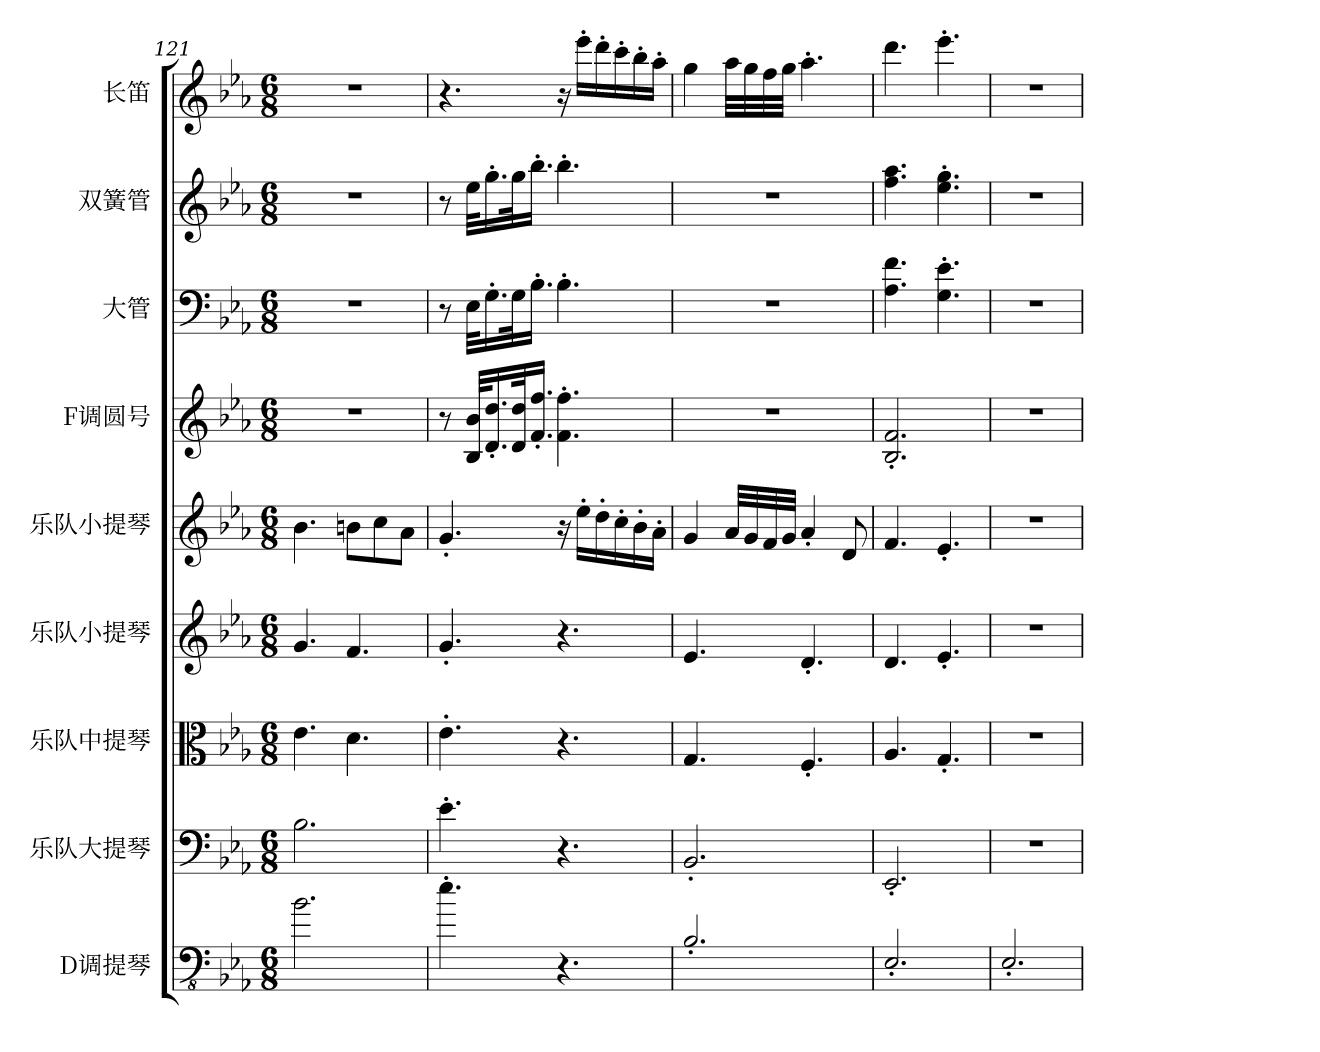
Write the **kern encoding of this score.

**kern	**kern	**kern	**kern	**kern	**kern	**kern	**kern	**kern
*part9	*part8	*part7	*part6	*part5	*part4	*part3	*part2	*part1
*staff9	*staff8	*staff7	*staff6	*staff5	*staff4	*staff3	*staff2	*staff1
*I"D调提琴	*I"乐队大提琴	*I"乐队中提琴	*I"乐队小提琴	*I"乐队小提琴	*I"F调圆号	*I"大管	*I"双簧管	*I"长笛
*clefFv4	*clefF4	*clefC3	*clefG2	*clefG2	*clefG2	*clefF4	*clefG2	*clefG2
*ITrd7c12	*	*	*	*	*ITrd4c7	*	*	*
*k[b-e-a-]	*k[b-e-a-]	*k[b-e-a-]	*k[b-e-a-]	*k[b-e-a-]	*k[b-e-a-d-]	*k[b-e-a-]	*k[b-e-a-]	*k[b-e-a-]
*M6/8	*M6/8	*M6/8	*M6/8	*M6/8	*M6/8	*M6/8	*M6/8	*M6/8
=121	=121	=121	=121	=121	=121	=121	=121	=121
2.BB-\	2.B-\	4.e-\	4.g/	4.b-\	2.r	2.r	2.r	2.r
.	.	4.d\	4.f/	8bn\L	.	.	.	.
.	.	.	.	8cc\	.	.	.	.
.	.	.	.	8a-\J	.	.	.	.
!!LO:PB:g=z
=122	=122	=122	=122	=122	=122	=122	=122	=122
4.E-'\	4.e-'\	4.e-'\	4.g'/	4.g'/	8r	8r	8r	4.r
.	.	.	.	.	32E-/ 32e-/KLL	32E-\KLL	32ee-\KLL	.
.	.	.	.	.	16.G/' 16.g/'	16.G'\	16.gg'\	.
.	.	.	.	.	32G/ 32g/K	32G\K	32gg\K	.
.	.	.	.	.	16.B-/' 16.b-/'JJ	16.B-'\JJ	16.bb-'\JJ	.
4.r	4.r	4.r	4.r	16r	4.B-\' 4.b-\'	4.B-'\	4.bb-'\	16r
.	.	.	.	16ee-'\LL	.	.	.	16eee-'\LL
.	.	.	.	16dd'\	.	.	.	16ddd'\
.	.	.	.	16cc'\	.	.	.	16ccc'\
.	.	.	.	16b-'\	.	.	.	16bb-'\
.	.	.	.	16a-'\JJ	.	.	.	16aa-'\JJ
=123	=123	=123	=123	=123	=123	=123	=123	=123
*	*	*	*	*	*	*	*	*MM44
2.BBB-'/	2.BB-'/	4.G/	4.e-/	4g/	2.r	2.r	2.r	4gg\
.	.	.	.	32a-/LLL	.	.	.	32aa-\LLL
.	.	.	.	32g/	.	.	.	32gg\
.	.	.	.	32f/	.	.	.	32ff\
.	.	.	.	32g/JJJ	.	.	.	32gg\JJJ
.	.	4.F'/	4.d'/	4a-'/	.	.	.	4.aa-'\
.	.	.	.	8d/	.	.	.	.
=124	=124	=124	=124	=124	=124	=124	=124	=124
*	*	*	*	*	*	*	*	*MM36
2.EEE-'/	2.EE-'/	4.A-/	4.d/	4.f/	2.E-/' 2.B-/'	4.A-\ 4.f\	4.ff\ 4.aa-\	4.ddd\
.	.	4.G'/	4.e-'/	4.e-'/	.	4.G\' 4.e-\'	4.ee-\' 4.gg\'	4.eee-'\
=125	=125	=125	=125	=125	=125	=125	=125	=125
*	*	*	*	*	*	*	*	*MM34
2.EEE-'/	2.r	2.r	2.r	2.r	2.r	2.r	2.r	2.r
=	=	=	=	=	=	=	=	=
*-	*-	*-	*-	*-	*-	*-	*-	*-
